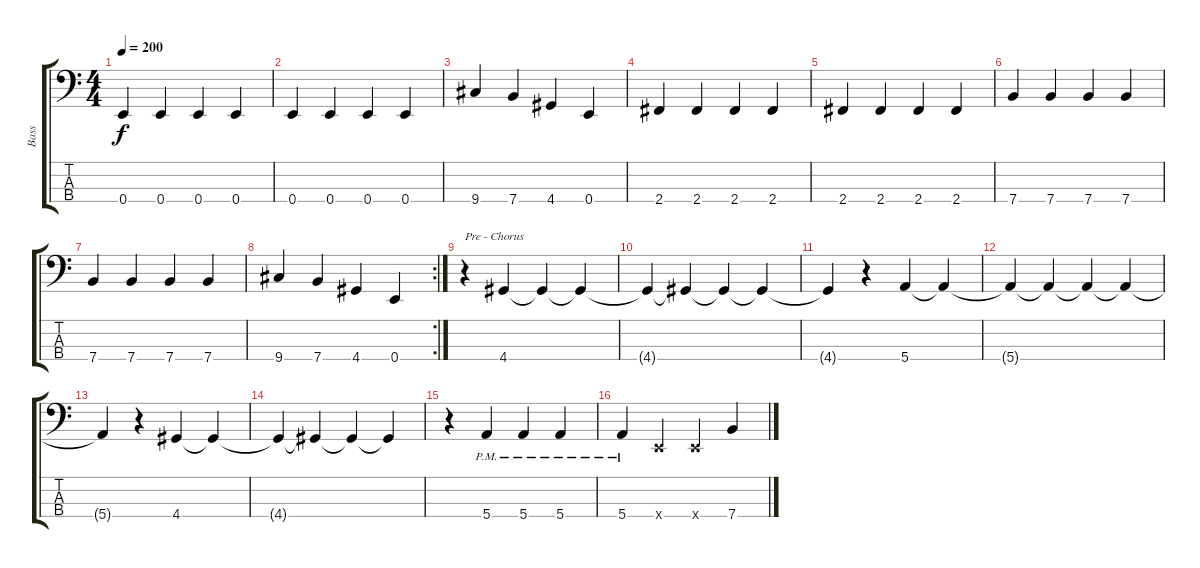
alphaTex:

\track ("Bass" "Bass") {instrument electricbasspick}
\staff {score tabs}
\tuning (G2 D2 A1 E1) {hide}
\ts (4 4)
\tempo 200
\clef f4
\ks c
0.4.4{dy f} 0.4.4 0.4.4 0.4.4 |
0.4.4 0.4.4 0.4.4 0.4.4 |
9.4.4 7.4.4 4.4.4 0.4.4 |
2.4.4 2.4.4 2.4.4 2.4.4 |
2.4.4 2.4.4 2.4.4 2.4.4 |
7.4.4 7.4.4 7.4.4 7.4.4 |
7.4.4 7.4.4 7.4.4 7.4.4 |
\rc 2
9.4.4 7.4.4 4.4.4 0.4.4 |
r.4{txt "Pre - Chorus"} 4.4.4 4.4{t}.4 4.4{t}.4 |
4.4{t}.4 4.4{t}.4 4.4{t}.4 4.4{t}.4 |
4.4{t}.4 r.4 5.4.4 5.4{t}.4 |
5.4{t}.4 5.4{t}.4 5.4{t}.4 5.4{t}.4 |
5.4{t}.4 r.4 4.4.4 4.4{t}.4 |
4.4{t}.4 4.4{t}.4 4.4{t}.4 4.4{t}.4 |
r.4 5.4{pm}.4 5.4{pm}.4 5.4{pm}.4 |
5.4{pm}.4 0.4{x}.4 0.4{x}.4 7.4.4
